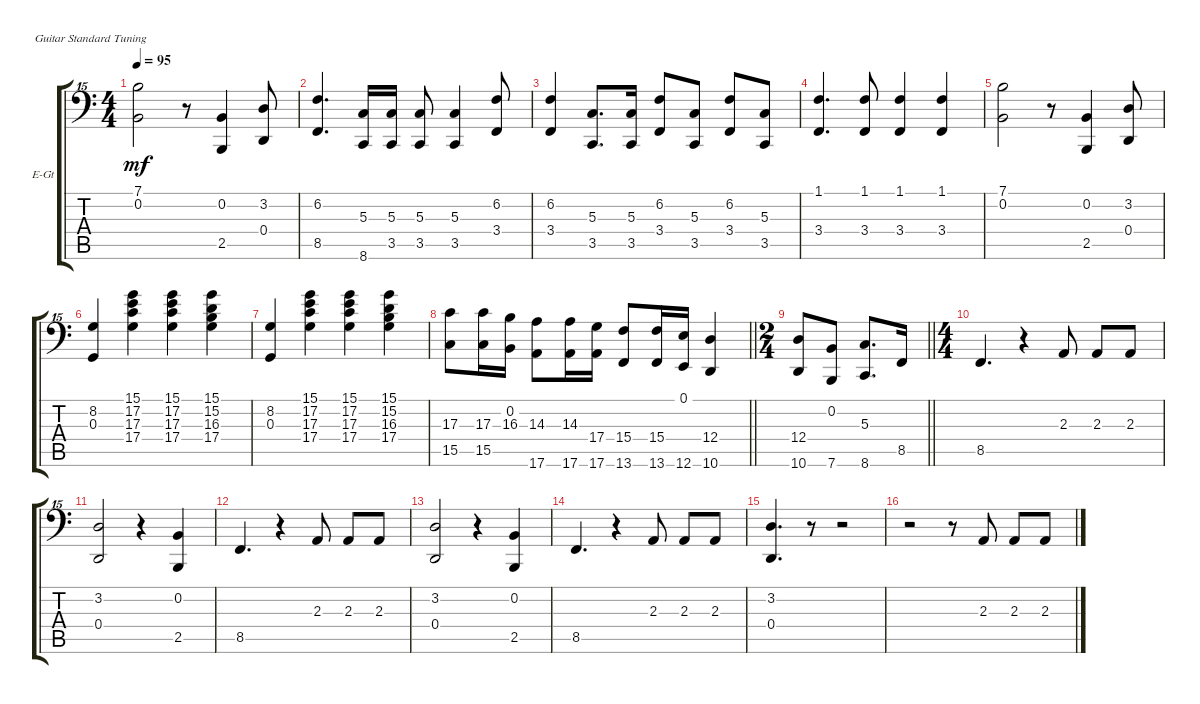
\defaultSystemsLayout 4
\bracketExtendMode groupsimilarinstruments
\firstSystemTrackNameOrientation horizontal
\otherSystemsTrackNameOrientation horizontal
\track ("Electric Guitar" "E-Gt") {instrument electricguitarclean}
\staff {score tabs}
\tuning (E4 B3 G3 D3 A2 E2)
\ts (4 4)
\tempo 95
\clef f4
\ottava 15ma
\scale
0.333333
\ks c
(0.2 7.1).2{dy mf} r.8 (0.2 2.5).4 (0.4 3.2).8 |
\scale
0.333333 (8.5 6.2).4{d} (5.3 8.6).16 (5.3 3.5).16 (5.3 3.5).8 (5.3 3.5).4 (3.4 6.2).8 |
\scale
0.333333 (6.2 3.4).4 (3.5 5.3).8{d} (5.3 3.5).16 (3.4 6.2).8 (5.3 3.5).8 (3.4 6.2).8 (5.3 3.5).8 |
\scale
0.333333 (3.4 1.1).4{d} (1.1 3.4).8 (3.4 1.1).4 (3.4 1.1).4 |
\scale
0.333333 (0.2 7.1).2 r.8 (0.2 2.5).4 (0.4 3.2).8 |
\scale
0.333333 (0.3 8.2).4 (15.1 17.2 17.3 17.4).4 (15.1 17.2 17.3 17.4).4 (17.4 16.3 15.2 15.1).4 |
\scale
0.333333 (0.3 8.2).4 (15.1 17.2 17.3 17.4).4 (15.1 17.2 17.3 17.4).4 (17.4 16.3 15.2 15.1).4 |
\scale
0.333333
\barLineRight lightlight
(17.3 15.5).8 (17.3 15.5).16 (0.2 16.3).16 (14.3 17.6).8 (17.6 14.3).16 (17.4 17.6).16 (13.6 15.4).8 (15.4 13.6).16 (12.6 0.1).16 (12.4 10.6).4 |
\ts (2 4)
\scale
0.390805
\barLineRight lightlight
(12.4 10.6).8 (7.6 0.2).8 (5.3 8.6).8{d} 8.5.16 |
\ts (4 4)
\scale
0.390805 8.5.4{d} r.4 2.3.8 2.3.8 2.3.8 |
\scale
0.218391 (0.4 3.2).2 r.4 (0.2 2.5).4 |
\scale
0.333333 8.5.4{d} r.4 2.3.8 2.3.8 2.3.8 |
\scale
0.333333 (0.4 3.2).2 r.4 (0.2 2.5).4 |
\scale
0.333333 8.5.4{d} r.4 2.3.8 2.3.8 2.3.8 |
\scale
0.333333 (0.4 3.2).4{d} r.8 r.2 |
\scale
0.333333 r.2 r.8 2.3.8 2.3.8 2.3.8
